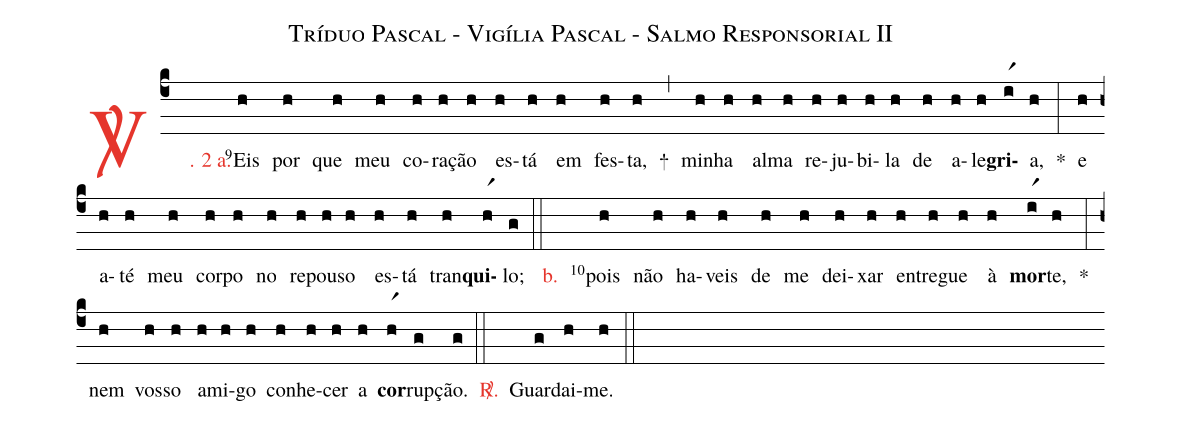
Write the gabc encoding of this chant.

name: Tríduo Pascal - Vigília Pascal - Salmo Responsorial II;
%%
(c4)

<c><sp>V/</sp>. 2 a.</c>() <v>\VSup{9}</v>Eis(h) por(h) que(h) meu(h) co(h)ra(h)ção(h) es(h)tá(h) em(h) fes(h)ta,(h) +(,)
mi(h)nha(h) al(h)ma(h) re(h)ju(h)bi(h)la(h) de(h) a(h)le(h)<b>gri</b>(ir1)a,(h) *(:)
e(h) a(h)té(h) meu(h) cor(h)po(h) no(h) re(h)pou(h)so(h) es(h)tá(h) tran(h)<b>qui</b>(hr1)lo;(g)

(::)

<nlba><c>b.</c>() <v>\VSup{10}</v>pois</nlba>(h) não(h) ha(h)veis(h) de(h) me(h) dei(h)xar(h) en(h)tre(h)gue(h) à(h) <b>mor</b>(ir1)te,(h) *(:)
nem(h) vos(h)so(h) a(h)mi(h)go(h) co(h)nhe(h)cer(h) a(h) <b>cor</b>(hr1)rup(g)ção.(g)

(::)

<nlba><c><sp>R/</sp>.</c>() Guar</nlba>(g)dai-(h)me.(h)

(::)
